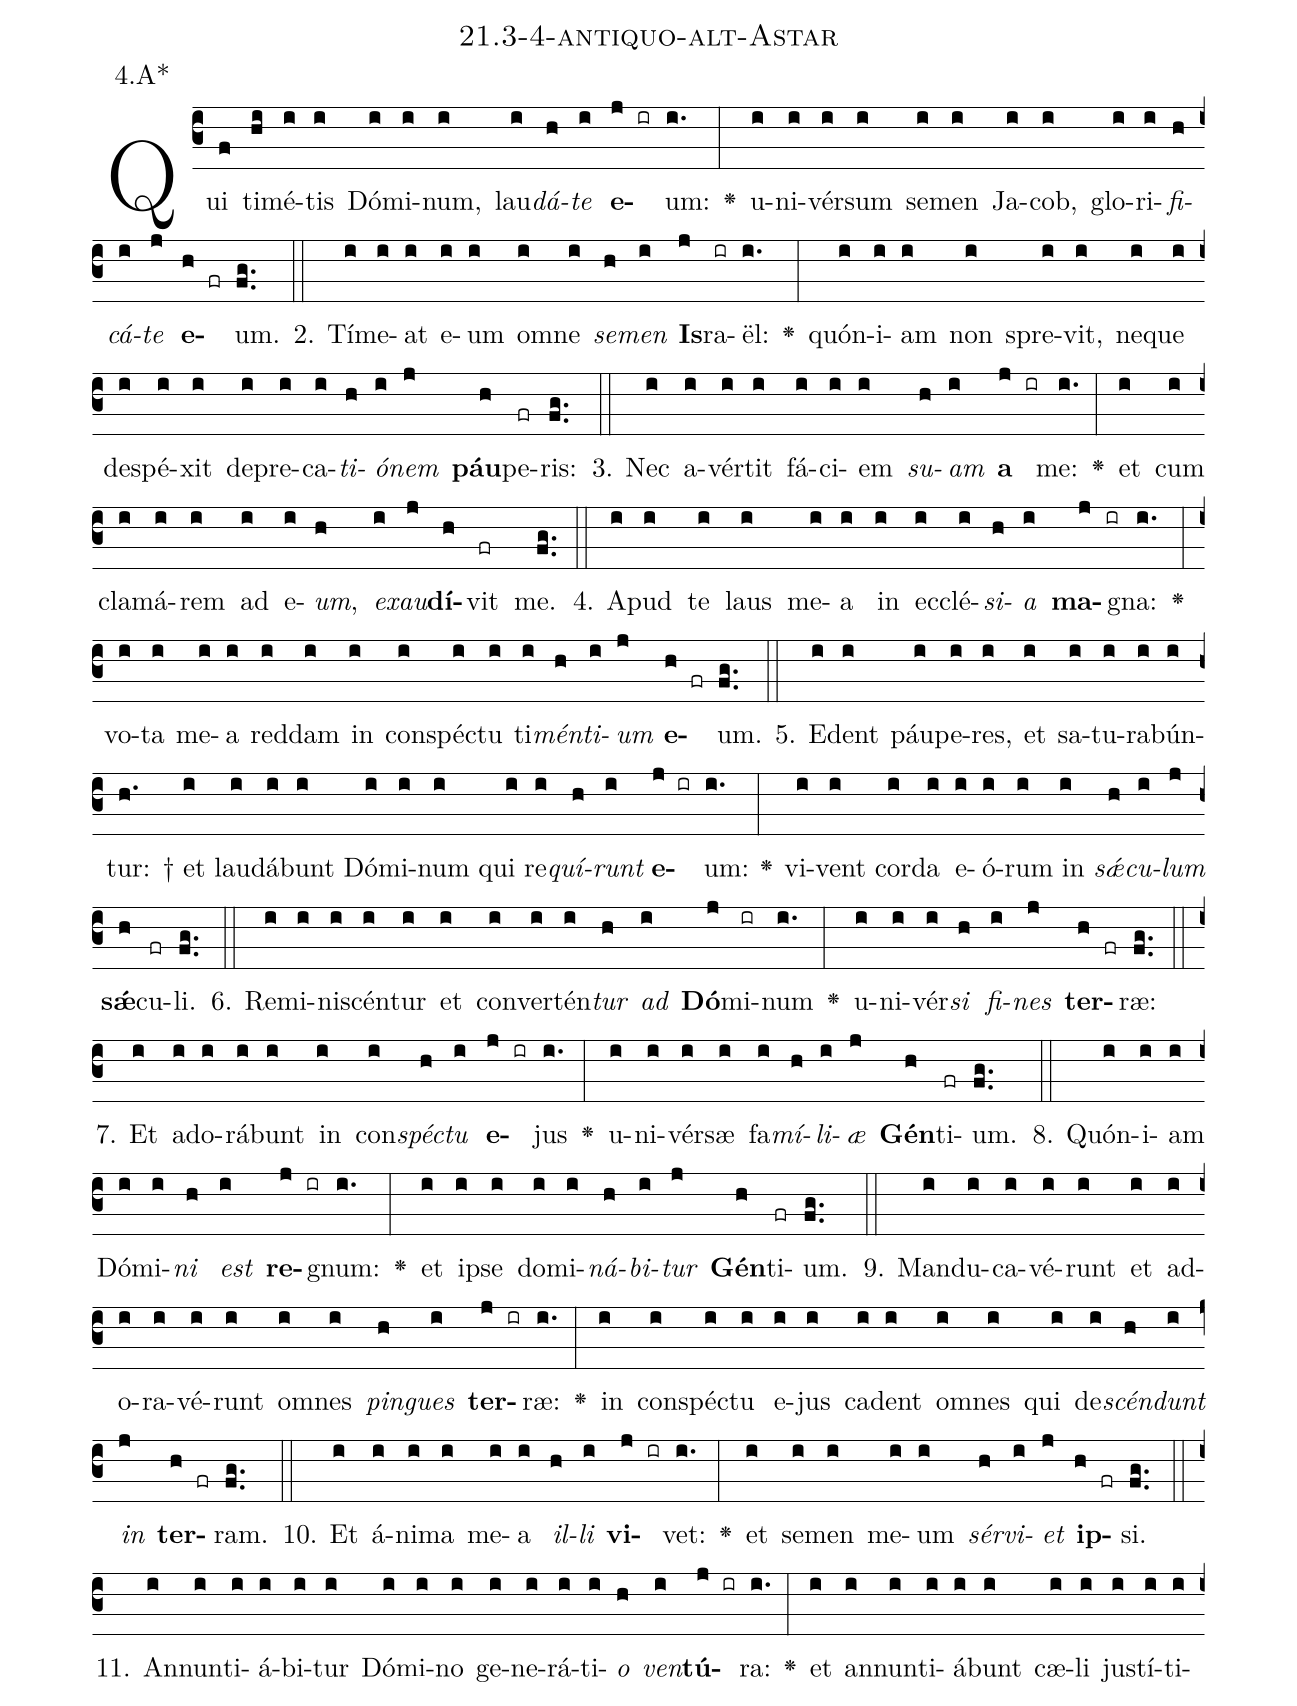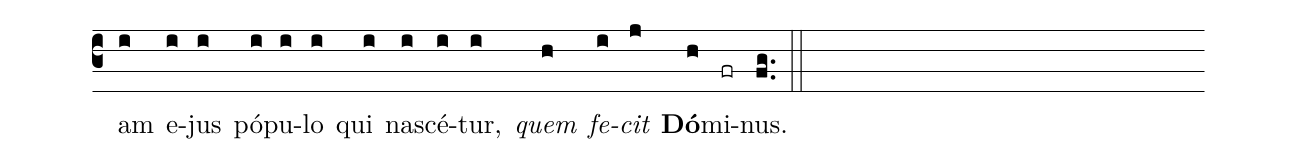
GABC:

name: 21.3-4-antiquo-alt-Astar;
annotation: 4.A*;
%%
(c3)Qui(f) ti(hi)mé(i)tis(i) Dó(i)mi(i)num,(i) lau(i)<i>dá</i>(h)<i>te</i>(i) <b>e</b>(j ir)um:(i.) <v>\greheightstar</v>(:) u(i)ni(i)vér(i)sum(i) se(i)men(i) Ja(i)cob,(i) glo(i)ri(i)<i>fi</i>(h)<i>cá</i>(i)<i>te</i>(j) <b>e</b>(h fr)um.(fg..) (::)
2. Tí(i)me(i)at(i) e(i)um(i) om(i)ne(i) <i>se</i>(h)<i>men</i>(i) <b>Is</b>(j)ra(ir)ël:(i.) <v>\greheightstar</v>(:) quón(i)i(i)am(i) non(i) spre(i)vit,(i) ne(i)que(i) de(i)spé(i)xit(i) de(i)pre(i)ca(i)<i>ti</i>(h)<i>ó</i>(i)<i>nem</i>(j) <b>páu</b>(h)pe(fr)ris:(fg..) (::)
3. Nec(i) a(i)vér(i)tit(i) fá(i)ci(i)em(i) <i>su</i>(h)<i>am</i>(i) <b>a</b>(j ir) me:(i.) <v>\greheightstar</v>(:) et(i) cum(i) cla(i)má(i)rem(i) ad(i) e(i)<i>um</i>,(h) <i>ex</i>(i)<i>au</i>(j)<b>dí</b>(h)vit(fr) me.(fg..) (::)
4. A(i)pud(i) te(i) laus(i) me(i)a(i) in(i) ec(i)clé(i)<i>si</i>(h)<i>a</i>(i) <b>ma</b>(j ir)gna:(i.) <v>\greheightstar</v>(:) vo(i)ta(i) me(i)a(i) red(i)dam(i) in(i) con(i)spéc(i)tu(i) ti(i)<i>mén</i>(h)<i>ti</i>(i)<i>um</i>(j) <b>e</b>(h fr)um.(fg..) (::)
5. E(i)dent(i) páu(i)pe(i)res,(i) et(i) sa(i)tu(i)ra(i)bún(i)tur: †(h.) et(i) lau(i)dá(i)bunt(i) Dó(i)mi(i)num(i) qui(i) re(i)<i>quí</i>(h)<i>runt</i>(i) <b>e</b>(j ir)um:(i.) <v>\greheightstar</v>(:) vi(i)vent(i) cor(i)da(i) e(i)ó(i)rum(i) in(i) <i>sǽ</i>(h)<i>cu</i>(i)<i>lum</i>(j) <b>sǽ</b>(h)cu(fr)li.(fg..) (::)
6. Re(i)mi(i)ni(i)scén(i)tur(i) et(i) con(i)ver(i)tén(i)<i>tur</i>(h) <i>ad</i>(i) <b>Dó</b>(j)mi(ir)num(i.) <v>\greheightstar</v>(:) u(i)ni(i)vér(i)<i>si</i>(h) <i>fi</i>(i)<i>nes</i>(j) <b>ter</b>(h fr)ræ:(fg..) (::)
7. Et(i) ad(i)o(i)rá(i)bunt(i) in(i) con(i)<i>spéc</i>(h)<i>tu</i>(i) <b>e</b>(j ir)jus(i.) <v>\greheightstar</v>(:) u(i)ni(i)vér(i)sæ(i) fa(i)<i>mí</i>(h)<i>li</i>(i)<i>æ</i>(j) <b>Gén</b>(h)ti(fr)um.(fg..) (::)
8. Quón(i)i(i)am(i) Dó(i)mi(i)<i>ni</i>(h) <i>est</i>(i) <b>re</b>(j ir)gnum:(i.) <v>\greheightstar</v>(:) et(i) ip(i)se(i) do(i)mi(i)<i>ná</i>(h)<i>bi</i>(i)<i>tur</i>(j) <b>Gén</b>(h)ti(fr)um.(fg..) (::)
9. Man(i)du(i)ca(i)vé(i)runt(i) et(i) ad(i)o(i)ra(i)vé(i)runt(i) om(i)nes(i) <i>pin</i>(h)<i>gues</i>(i) <b>ter</b>(j ir)ræ:(i.) <v>\greheightstar</v>(:) in(i) con(i)spéc(i)tu(i) e(i)jus(i) ca(i)dent(i) om(i)nes(i) qui(i) de(i)<i>scén</i>(h)<i>dunt</i>(i) <i>in</i>(j) <b>ter</b>(h fr)ram.(fg..) (::)
10. Et(i) á(i)ni(i)ma(i) me(i)a(i) <i>il</i>(h)<i>li</i>(i) <b>vi</b>(j ir)vet:(i.) <v>\greheightstar</v>(:) et(i) se(i)men(i) me(i)um(i) <i>sér</i>(h)<i>vi</i>(i)<i>et</i>(j) <b>ip</b>(h fr)si.(fg..) (::)
11. An(i)nun(i)ti(i)á(i)bi(i)tur(i) Dó(i)mi(i)no(i) ge(i)ne(i)rá(i)ti(i)<i>o</i>(h) <i>ven</i>(i)<b>tú</b>(j ir)ra:(i.) <v>\greheightstar</v>(:) et(i) an(i)nun(i)ti(i)á(i)bunt(i) cæ(i)li(i) jus(i)tí(i)ti(i)am(i) e(i)jus(i) pó(i)pu(i)lo(i) qui(i) na(i)scé(i)tur,(i) <i>quem</i>(h) <i>fe</i>(i)<i>cit</i>(j) <b>Dó</b>(h)mi(fr)nus.(fg..) (::)
